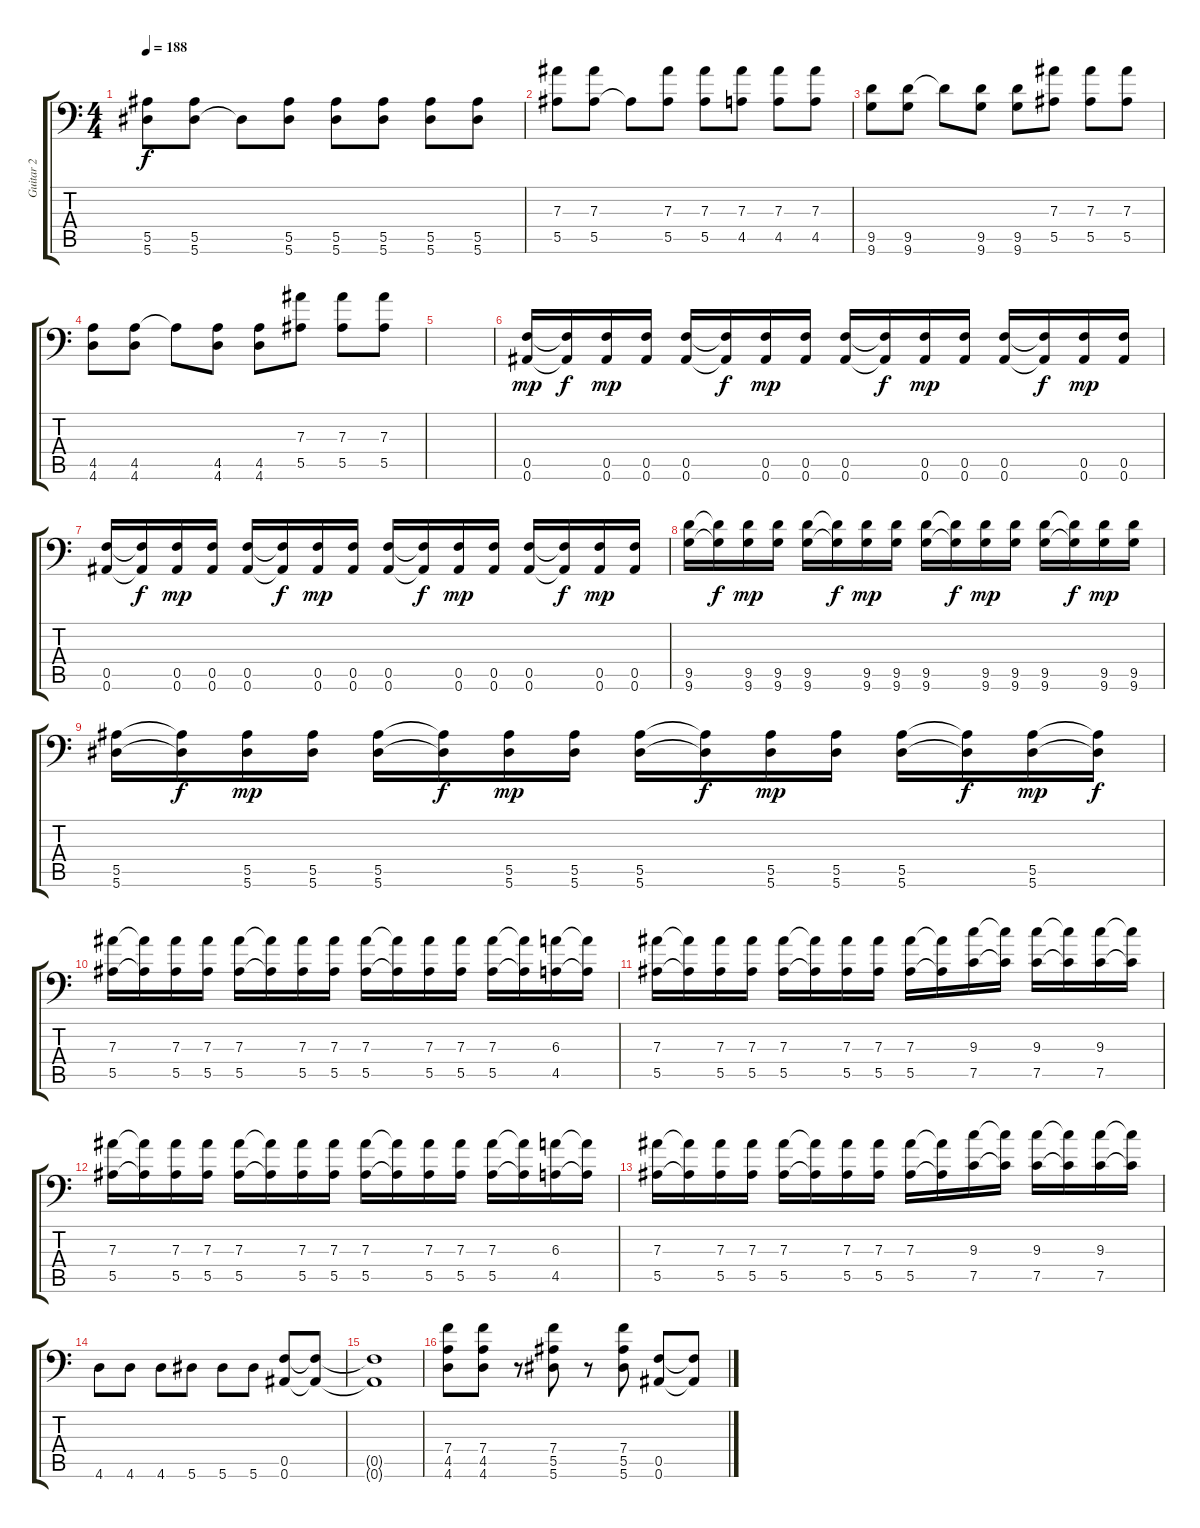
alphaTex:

\track ("Guitar 2" "Guitar 2") {instrument distortionguitar}
\staff {score tabs}
\tuning (C4 G3 Eb3 Bb2 F2 Bb1) {hide}
\ts (4 4)
\tempo 188
\clef f4
\ks c
(5.5 5.6).8{dy f} (5.5 5.6).8 5.6{t}.8 (5.5 5.6).8 (5.5 5.6).8 (5.5 5.6).8 (5.5 5.6).8 (5.5 5.6).8 |
(7.3 5.5).8 (7.3 5.5).8 5.5{t}.8 (7.3 5.5).8 (7.3 5.5).8 (7.3 4.5).8 (7.3 4.5).8 (7.3 4.5).8 |
(9.5 9.6).8 (9.5 9.6).8 9.5{t}.8 (9.5 9.6).8 (9.5 9.6).8 (7.3 5.5).8 (7.3 5.5).8 (7.3 5.5).8 |
(4.5 4.6).8 (4.5 4.6).8 4.5{t}.8 (4.5 4.6).8 (4.5 4.6).8 (7.3 5.5).8 (7.3 5.5).8 (7.3 5.5).8 |
|
(0.5 0.6).16{dy mp} (0.5{t} 0.6{t}).16{dy f} (0.5 0.6).16{dy mp} (0.5 0.6).16 (0.5 0.6).16 (0.5{t} 0.6{t}).16{dy f} (0.5 0.6).16{dy mp} (0.5 0.6).16 (0.5 0.6).16 (0.5{t} 0.6{t}).16{dy f} (0.5 0.6).16{dy mp} (0.5 0.6).16 (0.5 0.6).16 (0.5{t} 0.6{t}).16{dy f} (0.5 0.6).16{dy mp} (0.5 0.6).16 |
(0.5 0.6).16 (0.5{t} 0.6{t}).16{dy f} (0.5 0.6).16{dy mp} (0.5 0.6).16 (0.5 0.6).16 (0.5{t} 0.6{t}).16{dy f} (0.5 0.6).16{dy mp} (0.5 0.6).16 (0.5 0.6).16 (0.5{t} 0.6{t}).16{dy f} (0.5 0.6).16{dy mp} (0.5 0.6).16 (0.5 0.6).16 (0.5{t} 0.6{t}).16{dy f} (0.5 0.6).16{dy mp} (0.5 0.6).16 |
(9.5 9.6).16 (9.5{t} 9.6{t}).16{dy f} (9.5 9.6).16{dy mp} (9.5 9.6).16 (9.5 9.6).16 (9.5{t} 9.6{t}).16{dy f} (9.5 9.6).16{dy mp} (9.5 9.6).16 (9.5 9.6).16 (9.5{t} 9.6{t}).16{dy f} (9.5 9.6).16{dy mp} (9.5 9.6).16 (9.5 9.6).16 (9.5{t} 9.6{t}).16{dy f} (9.5 9.6).16{dy mp} (9.5 9.6).16 |
(5.5 5.6).16 (5.5{t} 5.6{t}).16{dy f} (5.5 5.6).16{dy mp} (5.5 5.6).16 (5.5 5.6).16 (5.5{t} 5.6{t}).16{dy f} (5.5 5.6).16{dy mp} (5.5 5.6).16 (5.5 5.6).16 (5.5{t} 5.6{t}).16{dy f} (5.5 5.6).16{dy mp} (5.5 5.6).16 (5.5 5.6).16 (5.5{t} 5.6{t}).16{dy f} (5.5 5.6).16{dy mp} (5.5{t} 5.6{t}).16{dy f} |
(7.3 5.5).16 (7.3{t} 5.5{t}).16 (7.3 5.5).16 (7.3 5.5).16 (7.3 5.5).16 (7.3{t} 5.5{t}).16 (7.3 5.5).16 (7.3 5.5).16 (7.3 5.5).16 (7.3{t} 5.5{t}).16 (7.3 5.5).16 (7.3 5.5).16 (7.3 5.5).16 (7.3{t} 5.5{t}).16 (6.3 4.5).16 (6.3{t} 4.5{t}).16 |
(7.3 5.5).16 (7.3{t} 5.5{t}).16 (7.3 5.5).16 (7.3 5.5).16 (7.3 5.5).16 (7.3{t} 5.5{t}).16 (7.3 5.5).16 (7.3 5.5).16 (7.3 5.5).16 (7.3{t} 5.5{t}).16 (9.3 7.5).16 (9.3{t} 7.5{t}).16 (9.3 7.5).16 (9.3{t} 7.5{t}).16 (9.3 7.5).16 (9.3{t} 7.5{t}).16 |
(7.3 5.5).16 (7.3{t} 5.5{t}).16 (7.3 5.5).16 (7.3 5.5).16 (7.3 5.5).16 (7.3{t} 5.5{t}).16 (7.3 5.5).16 (7.3 5.5).16 (7.3 5.5).16 (7.3{t} 5.5{t}).16 (7.3 5.5).16 (7.3 5.5).16 (7.3 5.5).16 (7.3{t} 5.5{t}).16 (6.3 4.5).16 (6.3{t} 4.5{t}).16 |
(7.3 5.5).16 (7.3{t} 5.5{t}).16 (7.3 5.5).16 (7.3 5.5).16 (7.3 5.5).16 (7.3{t} 5.5{t}).16 (7.3 5.5).16 (7.3 5.5).16 (7.3 5.5).16 (7.3{t} 5.5{t}).16 (9.3 7.5).16 (9.3{t} 7.5{t}).16 (9.3 7.5).16 (9.3{t} 7.5{t}).16 (9.3 7.5).16 (9.3{t} 7.5{t}).16 |
4.6.8 4.6.8 4.6.8 5.6.8 5.6.8 5.6.8 (0.5 0.6).8 (0.5{t} 0.6{t}).8 |
(0.5{t} 0.6{t}).1 |
(7.4 4.5 4.6).8 (7.4 4.5 4.6).8 r.8 (7.4 5.5 5.6).8 r.8 (7.4 5.5 5.6).8 (0.5 0.6).8 (0.5{t} 0.6{t}).8
